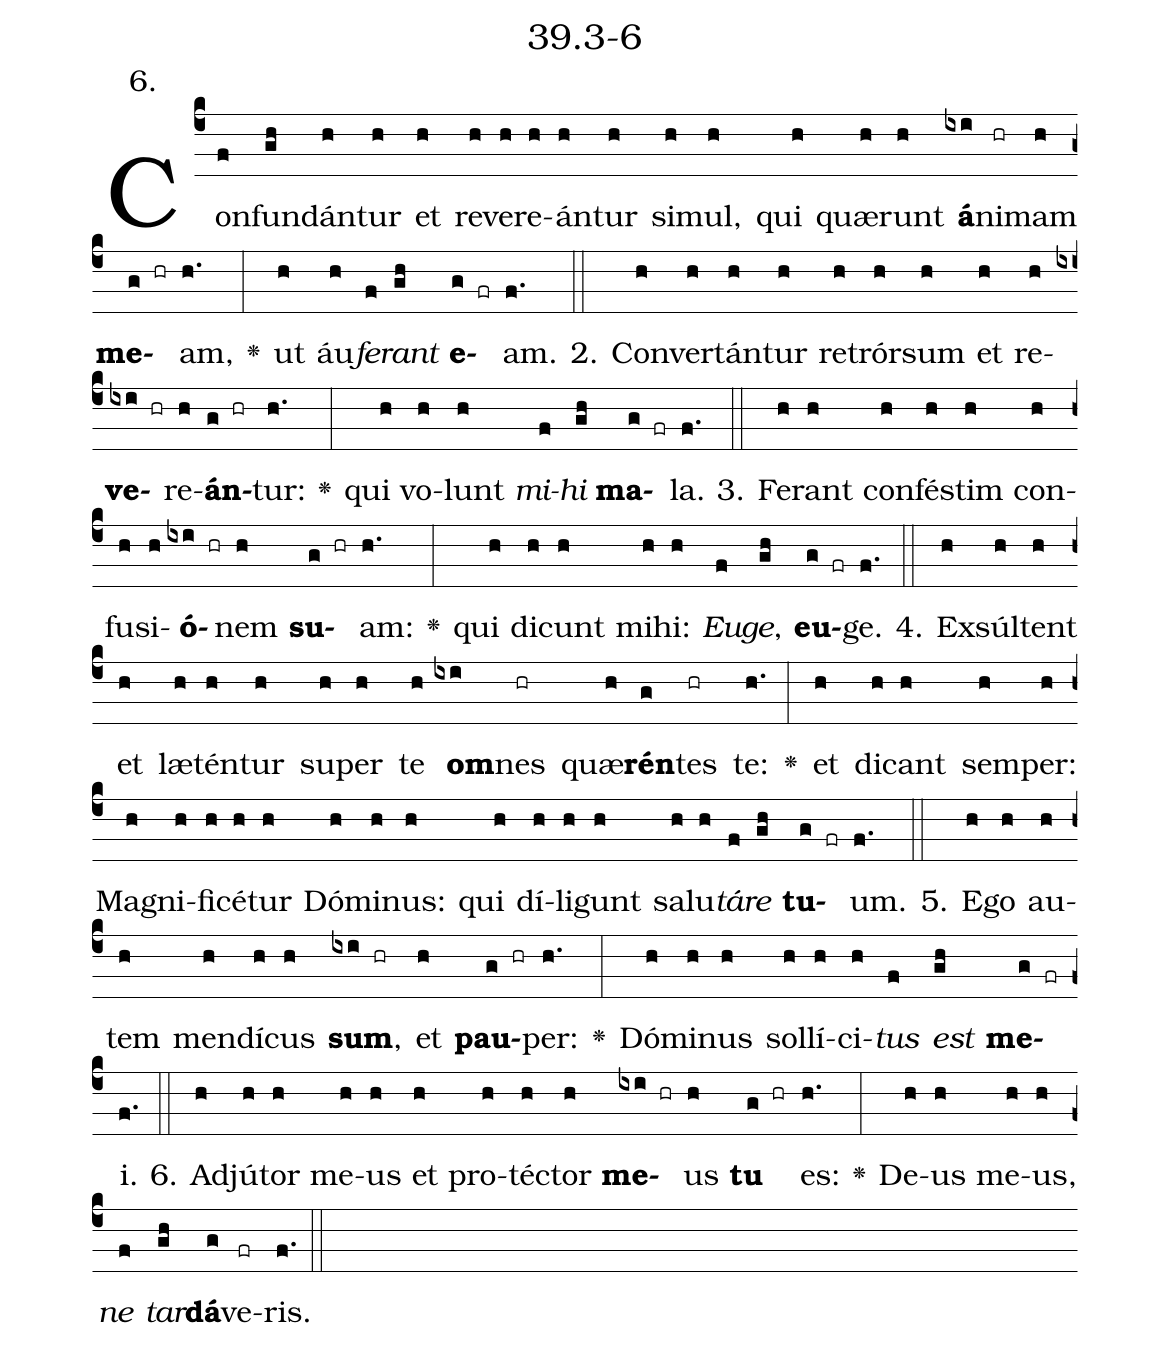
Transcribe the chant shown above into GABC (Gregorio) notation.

name: 39.3-6;
annotation: 6.;
%%
(c4)Con(f)fun(gh)dán(h)tur(h) et(h) re(h)ve(h)re(h)án(h)tur(h) si(h)mul,(h) qui(h) quæ(h)runt(h) <b>á</b>(ixi)ni(hr)mam(h) <b>me</b>(g hr)am,(h.) <v>\greheightstar</v>(:) ut(h) áu(h)<i>fe</i>(f)<i>rant</i>(gh) <b>e</b>(g fr)am.(f.) (::)
2. Con(h)ver(h)tán(h)tur(h) re(h)trór(h)sum(h) et(h) re(h)<b>ve</b>(ixi hr)re(h)<b>án</b>(g hr)tur:(h.) <v>\greheightstar</v>(:) qui(h) vo(h)lunt(h) <i>mi</i>(f)<i>hi</i>(gh) <b>ma</b>(g fr)la.(f.) (::)
3. Fe(h)rant(h) con(h)fés(h)tim(h) con(h)fu(h)si(h)<b>ó</b>(ixi hr)nem(h) <b>su</b>(g hr)am:(h.) <v>\greheightstar</v>(:) qui(h) di(h)cunt(h) mi(h)hi:(h) <i>Eu</i>(f)<i>ge</i>,(gh) <b>eu</b>(g fr)ge.(f.) (::)
4. Ex(h)súl(h)tent(h) et(h) læ(h)tén(h)tur(h) su(h)per(h) te(h) <b>om</b>(ixi)nes(hr) quæ(h)<b>rén</b>(g)tes(hr) te:(h.) <v>\greheightstar</v>(:) et(h) di(h)cant(h) sem(h)per:(h) Ma(h)gni(h)fi(h)cé(h)tur(h) Dó(h)mi(h)nus:(h) qui(h) dí(h)li(h)gunt(h) sa(h)lu(h)<i>tá</i>(f)<i>re</i>(gh) <b>tu</b>(g fr)um.(f.) (::)
5. E(h)go(h) au(h)tem(h) men(h)dí(h)cus(h) <b>sum</b>,(ixi hr) et(h) <b>pau</b>(g hr)per:(h.) <v>\greheightstar</v>(:) Dó(h)mi(h)nus(h) sol(h)lí(h)ci(h)<i>tus</i>(f) <i>est</i>(gh) <b>me</b>(g fr)i.(f.) (::)
6. Ad(h)jú(h)tor(h) me(h)us(h) et(h) pro(h)téc(h)tor(h) <b>me</b>(ixi hr)us(h) <b>tu</b>(g hr) es:(h.) <v>\greheightstar</v>(:) De(h)us(h) me(h)us,(h) <i>ne</i>(f) <i>tar</i>(gh)<b>dá</b>(g)ve(fr)ris.(f.) (::)
